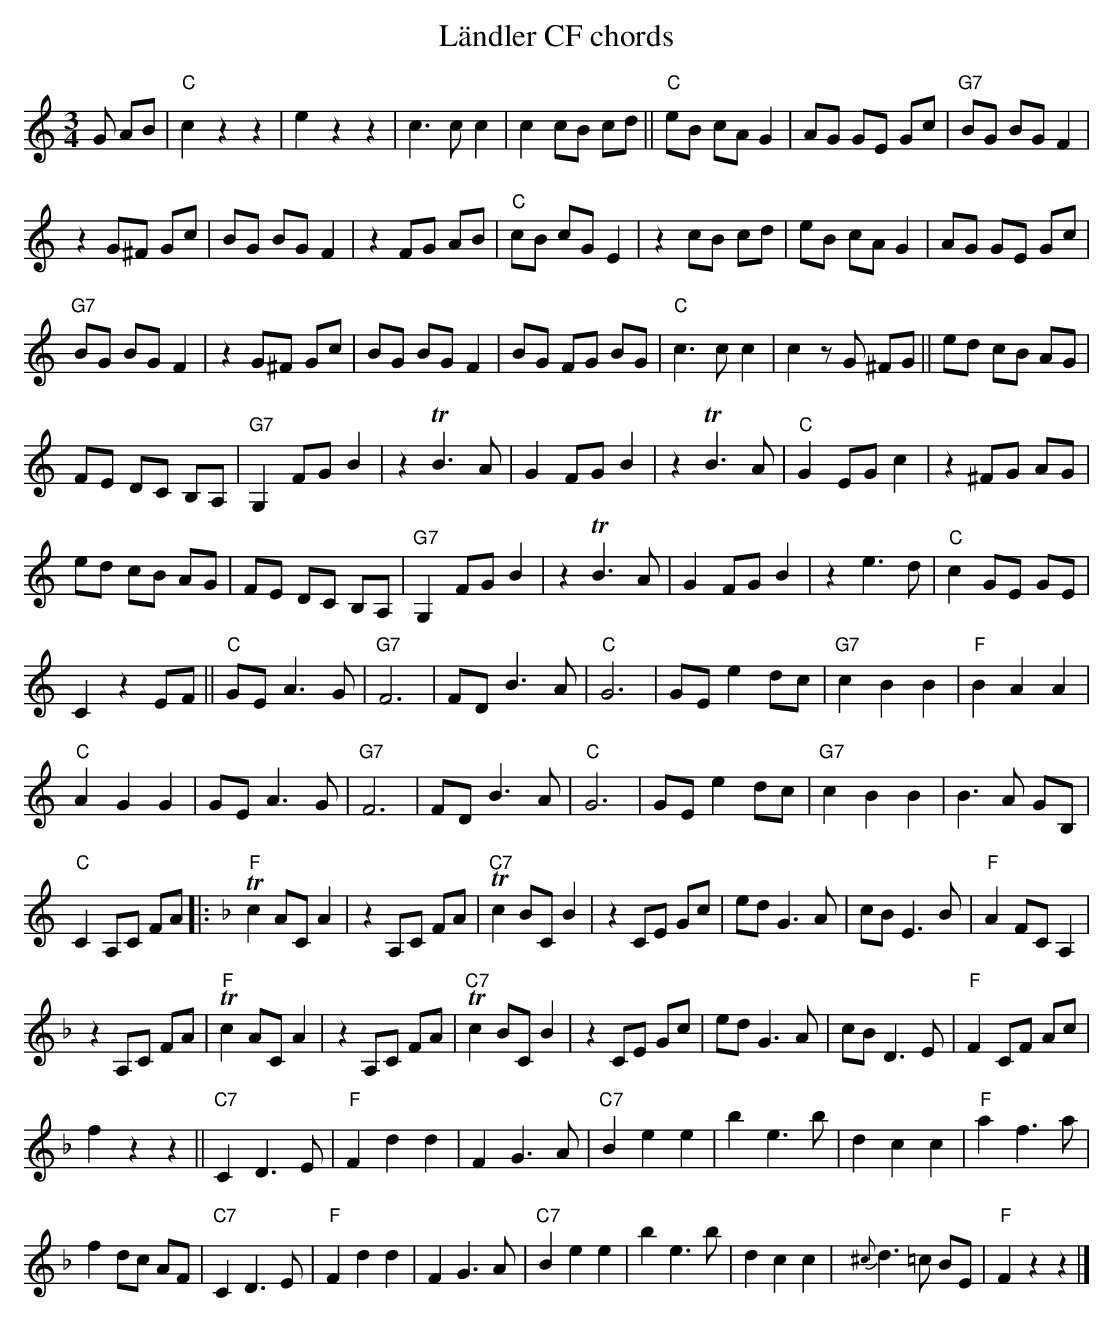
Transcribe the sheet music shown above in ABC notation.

X:1
T: Ländler CF chords
M:3/4
L:1/8
K:C %%MIDI gchordon
G AB | "C"c2 z2z2 | e2 z2z2 | c3c c2 | c2 cB cd || "C"eB cA G2 | AG GE Gc | "G7"BG BG F2 |
z2 G^F Gc | BG BG F2 | z2 FG AB | "C"cB cG E2 | z2 cB cd | eB cA G2 | AG GE Gc |
"G7"BG BG F2 | z2 G^F Gc | BG BG F2 | BG FG BG | "C"c3c c2 | c2 z G ^FG || ed cB AG |
FE DC B,A, | "G7"G,2 FG B2 | z2 TB3A | G2 FG B2 | z2 TB3A | "C"G2 EG c2 | z2 ^FG AG |
ed cB AG | FE DC B,A, | "G7"G,2 FG B2 | z2 TB3A | G2 FG B2 | z2 e3d | "C"c2 GE GE |
C2 z2 EF || "C"GE A3G | "G7"F6 | FD B3A | "C"G6 | GE e2 dc | "G7"c2B2B2 | "F"B2A2A2 |
"C"A2G2G2 | GE A3G | "G7"F6 | FD B3A | "C"G6 | GE e2 dc | "G7"c2B2B2 | B3A GB, |
"C"C2 A,C FA |: [K:F] T"F"c2 AC A2 | z2 A,C FA | T"C7"c2 BC B2 | z2 CE Gc | ed G3A | cB E3B | "F"A2 FC A,2 |
z2 A,C FA | T"F"c2 AC A2 | z2A,C FA | T"C7"c2 BC B2 | z2 CE Gc | ed G3A | cB D3E | "F"F2 CF Ac |
f2 z2z2 || "C7"C2 D3E | "F"F2d2d2 | F2 G3A | "C7"B2e2e2 | b2 e3b | d2c2c2 | "F"a2f3a |
f2 dc AF | "C7"C2 D3E | "F"F2d2d2 | F2G3A | "C7"B2e2e2 | b2e3b | d2c2c2 | {^c}d3 =c BE | "F"F2 z2z2 |]
